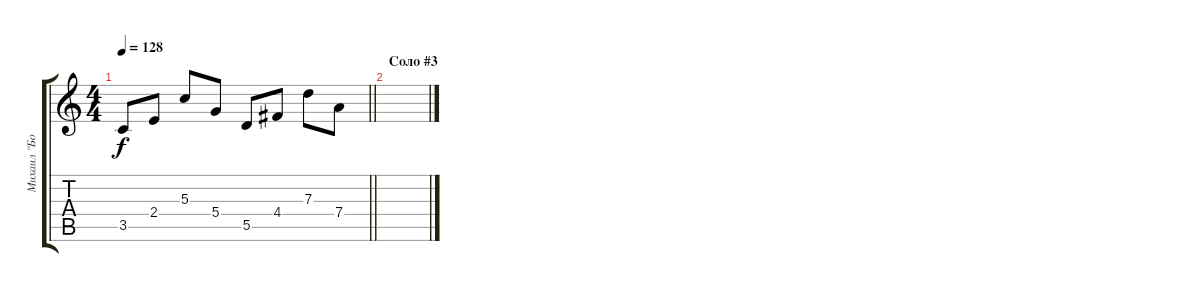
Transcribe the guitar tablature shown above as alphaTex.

\track ("Михаил \"Боров\" Чернышов" "Михаил \"Бо") {instrument distortionguitar}
\staff {score tabs}
\tuning (E4 B3 G3 D3 A2 D2) {hide}
\ts (4 4)
\tempo 128
\clef g2
\barLineRight lightlight
\ks c
3.5.8{dy f} 2.4.8 5.3.8 5.4.8 5.5.8 4.4.8 7.3.8 7.4.8 |
\section ("" "Соло #3")
